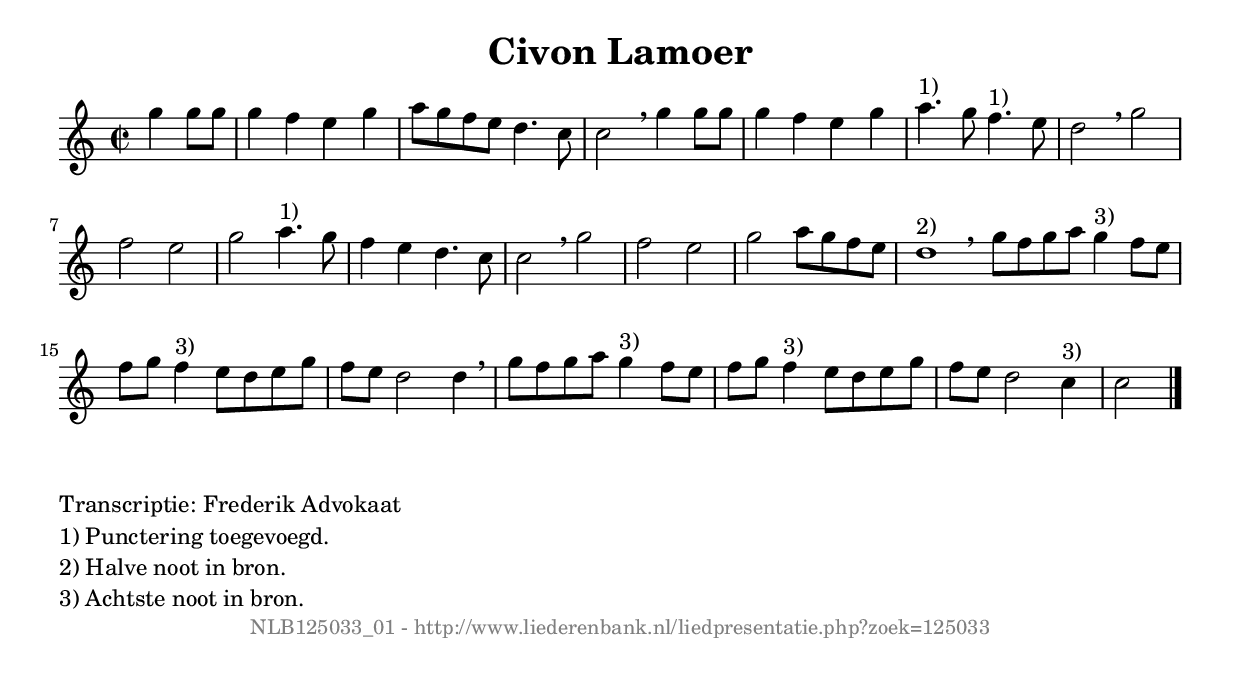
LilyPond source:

%
% produced by wce2krn 1.64 (7 June 2014)
%
\version"2.16"
#(append! paper-alist '(("long" . (cons (* 210 mm) (* 2000 mm)))))
#(set-default-paper-size "long")
sb = {\breathe}
mBreak = {\breathe }
bBreak = {\breathe }
x = {\once\override NoteHead #'style = #'cross }
gl=\glissando
itime={\override Staff.TimeSignature #'stencil = ##f }
ficta = {\once\set suggestAccidentals = ##t}
fine = {\once\override Score.RehearsalMark #'self-alignment-X = #1 \mark \markup {\italic{Fine}}}
dc = {\once\override Score.RehearsalMark #'self-alignment-X = #1 \mark \markup {\italic{D.C.}}}
dcf = {\once\override Score.RehearsalMark #'self-alignment-X = #1 \mark \markup {\italic{D.C. al Fine}}}
dcc = {\once\override Score.RehearsalMark #'self-alignment-X = #1 \mark \markup {\italic{D.C. al Coda}}}
ds = {\once\override Score.RehearsalMark #'self-alignment-X = #1 \mark \markup {\italic{D.S.}}}
dsf = {\once\override Score.RehearsalMark #'self-alignment-X = #1 \mark \markup {\italic{D.S. al Fine}}}
dsc = {\once\override Score.RehearsalMark #'self-alignment-X = #1 \mark \markup {\italic{D.S. al Coda}}}
pv = {\set Score.repeatCommands = #'((volta "1"))}
sv = {\set Score.repeatCommands = #'((volta "2"))}
tv = {\set Score.repeatCommands = #'((volta "3"))}
qv = {\set Score.repeatCommands = #'((volta "4"))}
xv = {\set Score.repeatCommands = #'((volta #f))}
\header{ tagline = ""
title = "Civon Lamoer"
}
\score {{
\key c \major
\relative g'
{
\set melismaBusyProperties = #'()
\partial 32*16
\time 2/2
\tempo 4=120
\override Score.MetronomeMark #'transparent = ##t
\override Score.RehearsalMark #'break-visibility = #(vector #t #t #f)
g'4 g8 g g4 f e g a8 g f e d4. c8 c2 \sb \mBreak
g'4 g8 g g4 f e g a4.^"1)" g8 f4.^"1)" e8 d2 \mBreak
g2 f2 e2 g2 a4.^"1)" g8 f4 e d4. c8 c2 \mBreak
g'2 f2 e2 g2 a8 g f e d1^"2)" \bar ":|:" \bBreak
g8 f g a g4^"3)" f8 e f g f4^"3)" e8 d e g f e d2 d4 \mBreak \bar "|"
g8 f g a g4^"3)" f8 e f g f4^"3)" e8 d e g f e d2 c4^"3)" c2 \bar "|."
 }}
 \midi { }
 \layout {
            indent = 0.0\cm
}
}
\markup { \wordwrap-string #" 
Transcriptie: Frederik Advokaat

1) Punctering toegevoegd.

2) Halve noot in bron.

3) Achtste noot in bron.
"}
\markup { \vspace #0 } \markup { \with-color #grey \fill-line { \center-column { \smaller "NLB125033_01 - http://www.liederenbank.nl/liedpresentatie.php?zoek=125033" } } }
